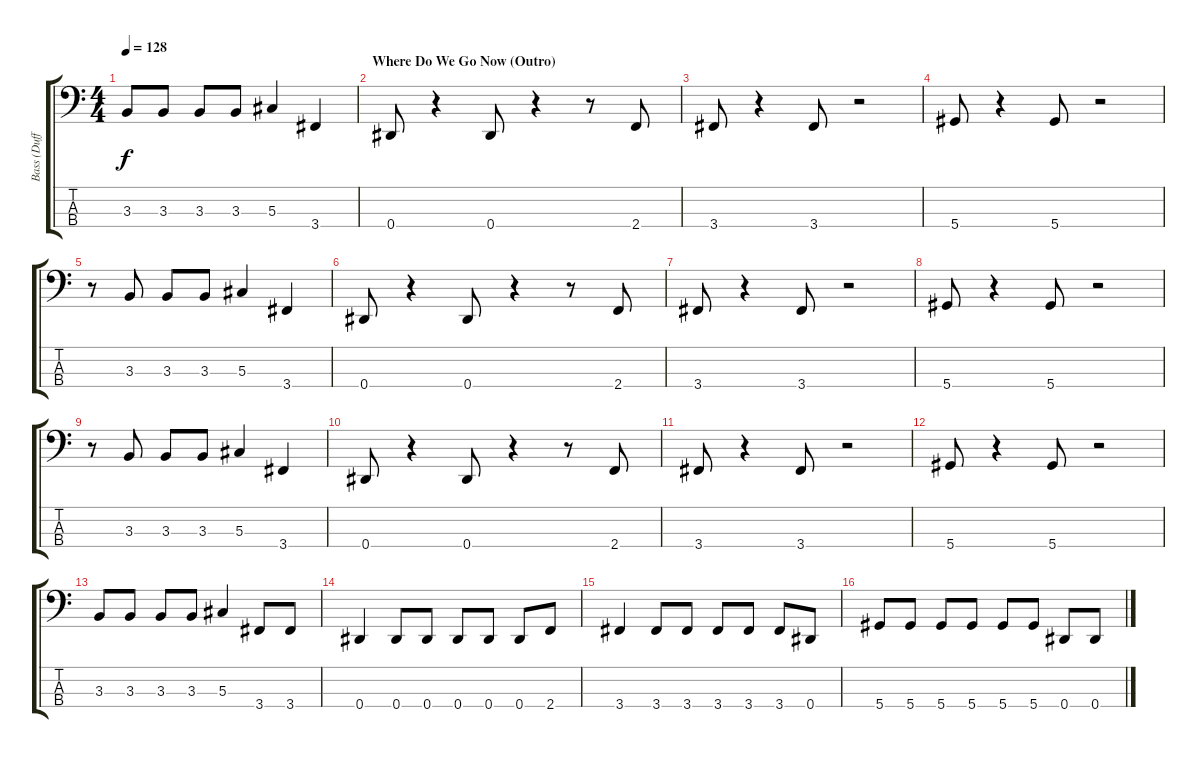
\track ("Bass (Duff)" "Bass (Duff") {instrument electricbasspick}
\staff {score tabs}
\tuning (Gb2 Db2 Ab1 Eb1) {hide}
\ts (4 4)
\tempo 128
\clef f4
\ks c
3.3.8{dy f} 3.3.8 3.3.8 3.3.8 5.3.4 3.4.4 |
\section ("" "Where Do We Go Now (Outro)")
0.4.8 r.4 0.4.8 r.4 r.8 2.4.8 |
3.4.8 r.4 3.4.8 r.2 |
5.4.8 r.4 5.4.8 r.2 |
r.8 3.3.8 3.3.8 3.3.8 5.3.4 3.4.4 |
0.4.8 r.4 0.4.8 r.4 r.8 2.4.8 |
3.4.8 r.4 3.4.8 r.2 |
5.4.8 r.4 5.4.8 r.2 |
r.8 3.3.8 3.3.8 3.3.8 5.3.4 3.4.4 |
0.4.8 r.4 0.4.8 r.4 r.8 2.4.8 |
3.4.8 r.4 3.4.8 r.2 |
5.4.8 r.4 5.4.8 r.2 |
3.3.8 3.3.8 3.3.8 3.3.8 5.3.4 3.4.8 3.4.8 |
0.4.4 0.4.8 0.4.8 0.4.8 0.4.8 0.4.8 2.4.8 |
3.4.4 3.4.8 3.4.8 3.4.8 3.4.8 3.4.8 0.4.8 |
5.4.8 5.4.8 5.4.8 5.4.8 5.4.8 5.4.8 0.4.8 0.4.8
